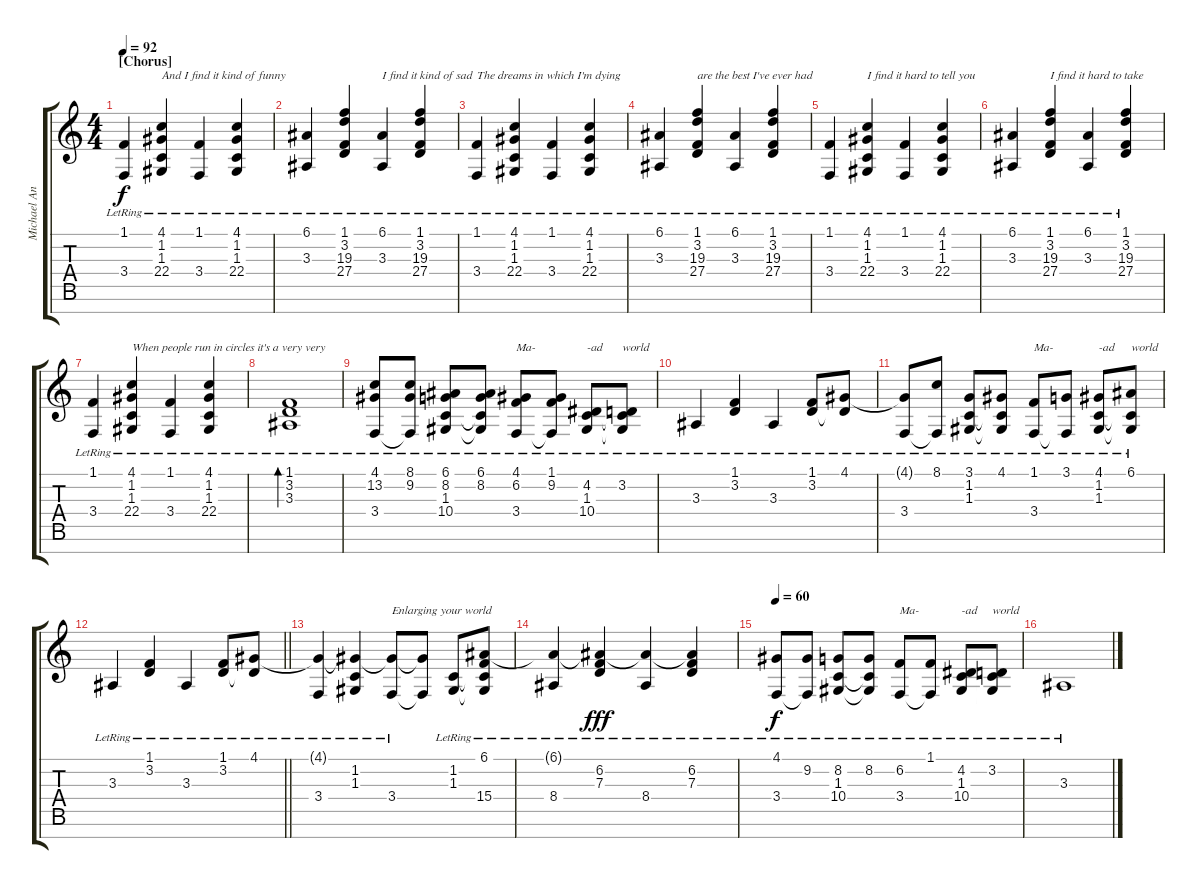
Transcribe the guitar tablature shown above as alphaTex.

\track ("Michael Andrews" "Michael An") {instrument acousticgrandpiano}
\staff {score tabs}
\tuning (E4 B3 G3 D3 A2 E2 B1) {hide}
\ts (4 4)
\section ("" "[Chorus]")
\tempo 92
\clef g2
\ks c
(1.1{lr} 3.4{lr}).4{dy f} (4.1{lr} 1.2{lr} 1.3{lr} 22.4{lr}).4{txt "And I find it kind of funny"} (1.1{lr} 3.4{lr}).4 (4.1{lr} 1.2{lr} 1.3{lr} 22.4{lr}).4 |
(6.1{lr} 3.3{lr}).4 (1.1{lr} 3.2{lr} 19.3{lr} 27.4{lr}).4 (6.1{lr} 3.3{lr}).4{txt "I find it kind of sad"} (1.1{lr} 3.2{lr} 19.3{lr} 27.4{lr}).4 |
(1.1{lr} 3.4{lr}).4{txt "The dreams in which I'm dying"} (4.1{lr} 1.2{lr} 1.3{lr} 22.4{lr}).4 (1.1{lr} 3.4{lr}).4 (4.1{lr} 1.2{lr} 1.3{lr} 22.4{lr}).4 |
(6.1{lr} 3.3{lr}).4 (1.1{lr} 3.2{lr} 19.3{lr} 27.4{lr}).4{txt "are the best I've ever had"} (6.1{lr} 3.3{lr}).4 (1.1{lr} 3.2{lr} 19.3{lr} 27.4{lr}).4 |
(1.1{lr} 3.4{lr}).4 (4.1{lr} 1.2{lr} 1.3{lr} 22.4{lr}).4{txt "I find it hard to tell you"} (1.1{lr} 3.4{lr}).4 (4.1{lr} 1.2{lr} 1.3{lr} 22.4{lr}).4 |
(6.1{lr} 3.3{lr}).4 (1.1{lr} 3.2{lr} 19.3{lr} 27.4{lr}).4{txt "I find it hard to take"} (6.1{lr} 3.3{lr}).4 (1.1{lr} 3.2{lr} 19.3{lr} 27.4{lr}).4 |
(1.1{lr} 3.4{lr}).4 (4.1{lr} 1.2{lr} 1.3{lr} 22.4{lr}).4{txt "When people run in circles it's a very very"} (1.1{lr} 3.4{lr}).4 (4.1{lr} 1.2{lr} 1.3{lr} 22.4{lr}).4 |
(1.1{lr} 3.2{lr} 3.3{lr}).1{bd 480} |
(4.1{lr} 13.2{lr} 3.4{lr}).8 (8.1{lr} 9.2{lr} 3.4{t}).8 (6.1{lr} 8.2{lr} 1.3{lr} 10.4{lr}).8 (6.1{lr} 8.2{lr} 1.3{t} 10.4{t}).8 (4.1{lr} 6.2{lr} 3.4{lr}).8{txt "Ma-"} (1.1{lr} 9.2{lr} 3.4{t}).8 (4.2{lr} 1.3{lr} 10.4{lr}).8{txt "-ad"} (3.2{lr} 1.3{t} 10.4{t}).8{txt "world"} |
3.3{lr}.4 (1.1{lr} 3.2{lr}).4 3.3{lr}.4 (1.1{lr} 3.2{lr}).8 (4.1{lr} 3.2{t}).8 |
(4.1{t} 3.4{lr}).8 (8.1{lr} 3.4{t}).8 (3.1{lr} 1.2{lr} 1.3{lr}).8 (4.1{lr} 1.2{t} 1.3{t}).8 (1.1{lr} 3.4{lr}).8{txt "Ma-"} (3.1{lr} 3.4{t}).8 (4.1{lr} 1.2{lr} 1.3{lr}).8{txt "-ad"} (6.1{lr} 1.2{t} 1.3{t}).8{txt "world"} |
\barLineRight lightlight
3.3{lr}.4 (1.1{lr} 3.2{lr}).4 3.3{lr}.4 (1.1{lr} 3.2{lr}).8 (4.1{lr} 3.2{t}).8 |
(4.1{t} 3.4{lr}).4 (4.1{t} 1.2{lr} 1.3{lr}).4 (4.1{t} 3.4{lr}).8{txt "Enlarging your world"} (4.1{t} 3.4{t}).8 (1.2{lr} 1.3{lr}).8 (6.1{lr} 1.2{t} 1.3{t} 15.4{lr}).8 |
(6.1{t} 8.4{lr}).4 (6.1{t} 6.2{lr} 7.3{lr}).4{dy fff} (6.1{t} 8.4{lr}).4 (6.1{t} 6.2{lr} 7.3{lr}).4 |
\tempo 60
(4.1{lr} 3.4{lr}).8{dy f} (9.2{lr} 3.4{t}).8 (8.2{lr} 1.3{lr} 10.4{lr}).8 (8.2{lr} 1.3{t} 10.4{t}).8 (6.2{lr} 3.4{lr}).8{txt "Ma-"} (1.1{lr} 3.4{t}).8 (4.2{lr} 1.3{lr} 10.4{lr}).8{txt "-ad"} (3.2{lr} 1.3{t} 10.4{t}).8{txt "world"} |
3.3{lr}.1
